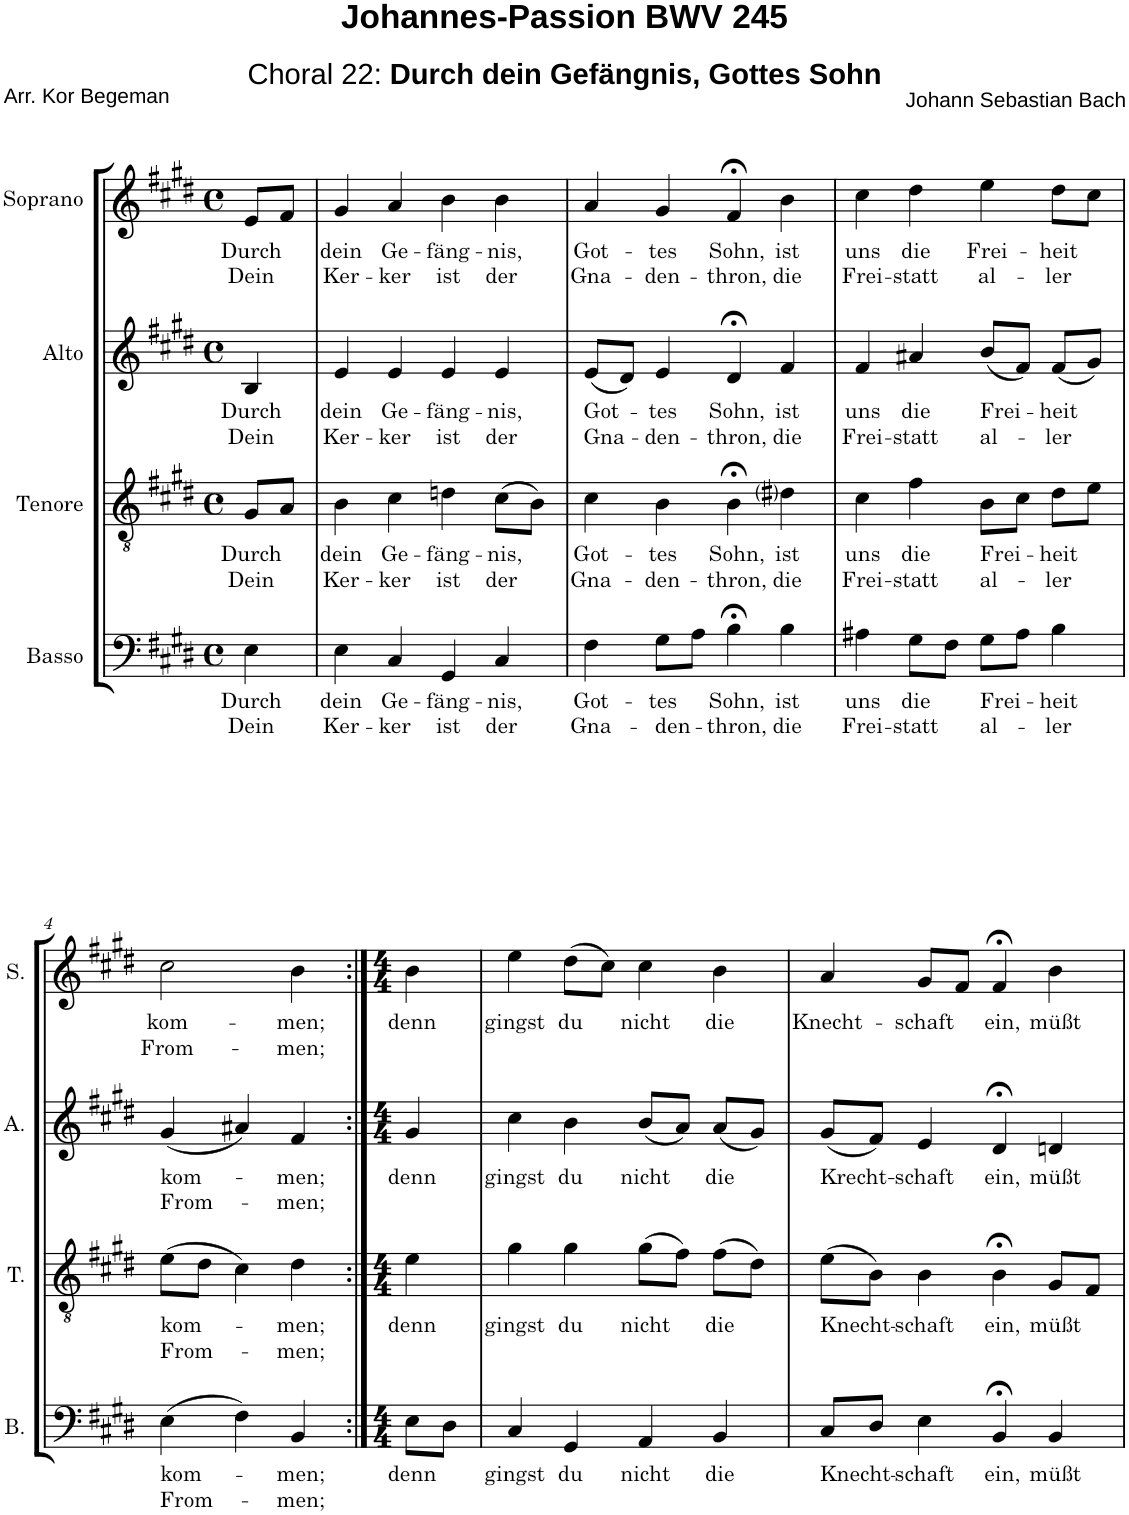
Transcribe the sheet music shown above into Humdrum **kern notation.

**kern	**text	**text	**kern	**text	**text	**kern	**text	**text	**kern	**text	**text
*part4	*part4	*part4	*part3	*part3	*part3	*part2	*part2	*part2	*part1	*part1	*part1
*staff4	*staff4	*staff4	*staff3	*staff3	*staff3	*staff2	*staff2	*staff2	*staff1	*staff1	*staff1
*I"Basso	*	*	*I"Tenore	*	*	*I"Alto	*	*	*I"Soprano	*	*
*I'B.	*	*	*I'T.	*	*	*I'A.	*	*	*I'S.	*	*
*clefF4	*	*	*clefGv2	*	*	*clefG2	*	*	*clefG2	*	*
*k[f#c#g#d#]	*	*	*k[f#c#g#d#]	*	*	*k[f#c#g#d#]	*	*	*k[f#c#g#d#]	*	*
*E:	*	*	*E:	*	*	*E:	*	*	*E:	*	*
*M4/4	*	*	*M4/4	*	*	*M4/4	*	*	*M4/4	*	*
*met(c)	*	*	*met(c)	*	*	*met(c)	*	*	*met(c)	*	*
=	=	=	=	=	=	=	=	=	=	=	=
!	!LO:LY:b	!LO:LY:b	!	!LO:LY:b	!LO:LY:b	!	!LO:LY:b	!LO:LY:b	!	!LO:LY:b	!LO:LY:b
4E\	Durch	Dein	8G#/L	Durch	Dein	4B/	Durch	Dein	8e/L	Durch	Dein
.	.	.	8A/J	.	.	.	.	.	8f#/J	.	.
=1	=1	=1	=1	=1	=1	=1	=1	=1	=1	=1	=1
!	!LO:LY:b	!LO:LY:b	!	!LO:LY:b	!LO:LY:b	!	!LO:LY:b	!LO:LY:b	!	!LO:LY:b	!LO:LY:b
4E\	dein	Ker-	4B\	dein	Ker-	4e/	dein	Ker-	4g#/	dein	Ker-
!	!LO:LY:b	!LO:LY:b	!	!LO:LY:b	!LO:LY:b	!	!LO:LY:b	!LO:LY:b	!	!LO:LY:b	!LO:LY:b
4C#/	-Ge-	-ker	4c#\	-Ge-	-ker	4e/	-Ge-	-ker	4a/	-Ge-	-ker
!	!LO:LY:b	!LO:LY:b	!	!LO:LY:b	!LO:LY:b	!	!LO:LY:b	!LO:LY:b	!	!LO:LY:b	!LO:LY:b
4GG#/	fäng-	-ist	4dn\	fäng-	-ist	4e/	fäng-	-ist	4b\	fäng-	-ist
!	!LO:LY:b	!LO:LY:b	!	!LO:LY:b	!LO:LY:b	!	!LO:LY:b	!LO:LY:b	!	!LO:LY:b	!LO:LY:b
4C#/	nis,	der	(>8c#\L	nis,	der	4e/	nis,	der	4b\	nis,	der
.	.	.	8B\J)	.	.	.	.	.	.	.	.
=2	=2	=2	=2	=2	=2	=2	=2	=2	=2	=2	=2
!	!LO:LY:b	!LO:LY:b	!	!LO:LY:b	!LO:LY:b	!	!LO:LY:b	!LO:LY:b	!	!LO:LY:b	!LO:LY:b
4F#\	Got-	-Gna-	4c#\	Got-	-Gna-	(<8e/L	Got-	-Gna-	4a/	Got-	-Gna-
.	.	.	.	.	.	8d#/J)	.	.	.	.	.
!	!LO:LY:b	!LO:LY:b	!	!LO:LY:b	!LO:LY:b	!	!LO:LY:b	!LO:LY:b	!	!LO:LY:b	!LO:LY:b
8G#\L	-tes	den-	4B\	-tes	den-	4e/	-tes	den-	4g#/	-tes	den-
8A\J	.	.	.	.	.	.	.	.	.	.	.
!	!LO:LY:b	!LO:LY:b	!	!LO:LY:b	!LO:LY:b	!	!LO:LY:b	!LO:LY:b	!	!LO:LY:b	!LO:LY:b
4B;<\	-Sohn,	thron,	4B;<\	-Sohn,	thron,	4d#;</	-Sohn,	thron,	4f#;</	-Sohn,	thron,
!	!LO:LY:b	!LO:LY:b	!	!LO:LY:b	!LO:LY:b	!	!LO:LY:b	!LO:LY:b	!	!LO:LY:b	!LO:LY:b
4B\	ist	die	4d#i\	ist	die	4f#/	ist	die	4b\	ist	die
=3	=3	=3	=3	=3	=3	=3	=3	=3	=3	=3	=3
!	!LO:LY:b	!LO:LY:b	!	!LO:LY:b	!LO:LY:b	!	!LO:LY:b	!LO:LY:b	!	!LO:LY:b	!LO:LY:b
4A#X\	uns	Frei-	4c#\	uns	Frei-	4f#/	uns	Frei-	4cc#\	uns	Frei-
!	!LO:LY:b	!LO:LY:b	!	!LO:LY:b	!LO:LY:b	!	!LO:LY:b	!LO:LY:b	!	!LO:LY:b	!LO:LY:b
8G#\L	-die	statt	4f#\	-die	statt	4a#X/	-die	statt	4dd#\	-die	statt
8F#\J	.	.	.	.	.	.	.	.	.	.	.
!	!LO:LY:b	!LO:LY:b	!	!LO:LY:b	!LO:LY:b	!	!LO:LY:b	!LO:LY:b	!	!LO:LY:b	!LO:LY:b
8G#\L	Frei-	-al-	8B\L	Frei-	-al-	(8b/L	Frei-	-al-	4ee\	Frei-	-al-
8A#\J	.	.	8c#\J	.	.	8f#/J)	.	.	.	.	.
!	!LO:LY:b	!LO:LY:b	!	!LO:LY:b	!LO:LY:b	!	!LO:LY:b	!LO:LY:b	!	!LO:LY:b	!LO:LY:b
4B\	-heit	ler	8d#\L	-heit	ler	(<8f#/L	-heit	ler	8dd#\L	-heit	ler
.	.	.	8e\J	.	.	8g#/J)	.	.	8cc#\J	.	.
!!LO:LB:g=z
=4	=4	=4	=4	=4	=4	=4	=4	=4	=4	=4	=4
!	!LO:LY:b	!LO:LY:b	!	!LO:LY:b	!LO:LY:b	!	!LO:LY:b	!LO:LY:b	!	!LO:LY:b	!LO:LY:b
(>4E\	kom-	-From-	(>8e\L	kom-	-From-	(<4g#/	kom-	-From-	2cc#\	kom-	-From-
.	.	.	8d#\J	.	.	.	.	.	.	.	.
4F#\)	.	.	4c#\)	.	.	4a#X/)	.	.	.	.	.
!	!LO:LY:b	!LO:LY:b	!	!LO:LY:b	!LO:LY:b	!	!LO:LY:b	!LO:LY:b	!	!LO:LY:b	!LO:LY:b
4BB/	-men;	men;	4d#\	-men;	men;	4f#/	-men;	men;	4b\	-men;	men;
=5:|!	=5:|!	=5:|!	=5:|!	=5:|!	=5:|!	=5:|!	=5:|!	=5:|!	=5:|!	=5:|!	=5:|!
*M4/4	*	*	*M4/4	*	*	*M4/4	*	*	*M4/4	*	*
!	!LO:LY:b	!	!	!LO:LY:b	!	!	!LO:LY:b	!	!	!LO:LY:b	!
8E\L	denn	.	4e\	denn	.	4g#/	denn	.	4b\	denn	.
8D#\J	.	.	.	.	.	.	.	.	.	.	.
=6	=6	=6	=6	=6	=6	=6	=6	=6	=6	=6	=6
!	!LO:LY:b	!	!	!LO:LY:b	!	!	!LO:LY:b	!	!	!LO:LY:b	!
4C#/	gingst	.	4g#\	gingst	.	4cc#\	gingst	.	4ee\	gingst	.
!	!LO:LY:b	!	!	!LO:LY:b	!	!	!LO:LY:b	!	!	!LO:LY:b	!
4GG#/	du	.	4g#\	du	.	4b\	du	.	(>8dd#\L	du	.
.	.	.	.	.	.	.	.	.	8cc#\J)	.	.
!	!LO:LY:b	!	!	!LO:LY:b	!	!	!LO:LY:b	!	!	!LO:LY:b	!
4AA/	nicht	.	(>8g#\L	nicht	.	(<8b/L	nicht	.	4cc#\	nicht	.
.	.	.	8f#\J)	.	.	8a/J)	.	.	.	.	.
!	!LO:LY:b	!	!	!LO:LY:b	!	!	!LO:LY:b	!	!	!LO:LY:b	!
4BB/	die	.	(>8f#\L	die	.	(<8a/L	die	.	4b\	die	.
.	.	.	8d#\J)	.	.	8g#/J)	.	.	.	.	.
=7	=7	=7	=7	=7	=7	=7	=7	=7	=7	=7	=7
!	!LO:LY:b	!	!	!LO:LY:b	!	!	!LO:LY:b	!	!	!LO:LY:b	!
8C#/L	Knecht-	.	(>8e\L	Knecht-	.	(<8g#/L	Krecht-	.	4a/	Knecht-	.
8D#/J	.	.	8B\J)	.	.	8f#/J)	.	.	.	.	.
!	!LO:LY:b	!	!	!LO:LY:b	!	!	!LO:LY:b	!	!	!LO:LY:b	!
4E\	-schaft	.	4B\	-schaft	.	4e/	-schaft	.	8g#/L	-schaft	.
.	.	.	.	.	.	.	.	.	8f#/J	.	.
!	!LO:LY:b	!	!	!LO:LY:b	!	!	!LO:LY:b	!	!	!LO:LY:b	!
4BB;</	ein,	.	4B;<\	ein,	.	4d#;</	ein,	.	4f#;</	ein,	.
!	!LO:LY:b	!	!	!LO:LY:b	!	!	!LO:LY:b	!	!	!LO:LY:b	!
4BB/	müßt	.	8G#/L	müßt	.	4dn/	müßt	.	4b\	müßt	.
.	.	.	8F#/J	.	.	.	.	.	.	.	.
=	=	=	=	=	=	=	=	=	=	=	=
*-	*-	*-	*-	*-	*-	*-	*-	*-	*-	*-	*-
